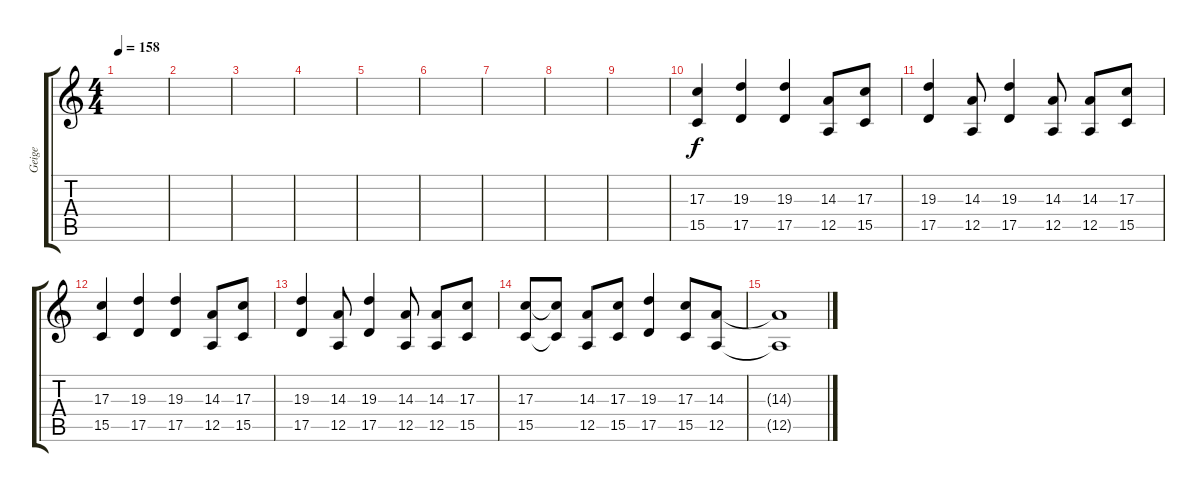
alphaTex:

\track ("Geige" "Geige") {instrument violin}
\staff {score tabs}
\tuning (E4 B3 G3 D3 A2 D2) {hide}
\ts (4 4)
\tempo 158
\clef g2
\ks c
|
|
|
|
|
|
|
|
|
(17.3 15.5).4{volume 15} (19.3 17.5).4 (19.3 17.5).4 (14.3 12.5).8 (17.3 15.5).8 |
(19.3 17.5).4 (14.3 12.5).8 (19.3 17.5).4 (14.3 12.5).8 (14.3 12.5).8 (17.3 15.5).8 |
(17.3 15.5).4 (19.3 17.5).4 (19.3 17.5).4 (14.3 12.5).8 (17.3 15.5).8 |
(19.3 17.5).4 (14.3 12.5).8 (19.3 17.5).4 (14.3 12.5).8 (14.3 12.5).8 (17.3 15.5).8 |
(17.3 15.5).8 (17.3{t} 15.5{t}).8 (14.3 12.5).8 (17.3 15.5).8 (19.3 17.5).4 (17.3 15.5).8 (14.3 12.5).8 |
(14.3{t} 12.5{t}).1{volume 0}
